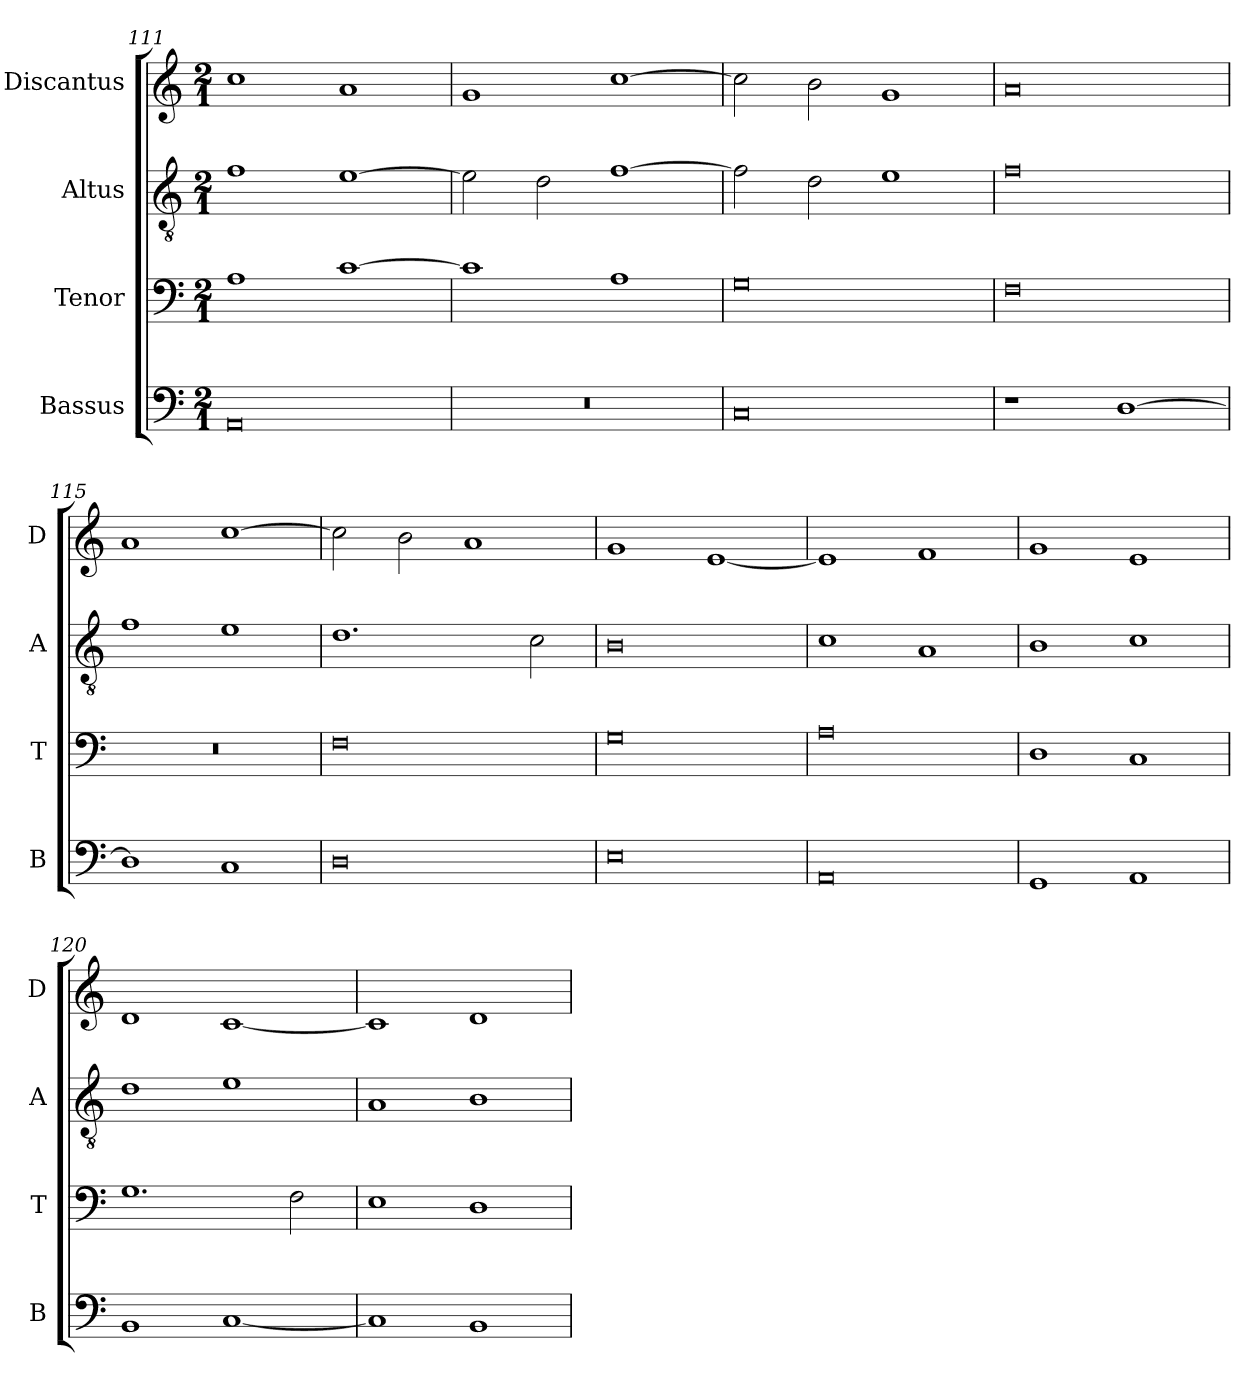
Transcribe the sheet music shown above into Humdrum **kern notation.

**kern	**kern	**kern	**kern
*part4	*part3	*part2	*part1
*staff4	*staff3	*staff2	*staff1
*I"Bassus	*I"Tenor	*I"Altus	*I"Discantus
*I'B	*I'T	*I'A	*I'D
*clefF4	*clefF4	*clefGv2	*clefG2
*k[]	*k[]	*k[]	*k[]
*M2/1	*M2/1	*M2/1	*M2/1
=111	=111	=111	=111
0AA	1A	1f	1cc
.	[1c	[1e	1a
=112	=112	=112	=112
0r	1c]	2e\]	1g
.	.	2d\	.
.	1A	[1f	[1cc
=113	=113	=113	=113
0C	0G	2f\]	2cc\]
.	.	2d\	2b\
.	.	1e	1g
=114	=114	=114	=114
1r	0F	0f	0a
[1D	.	.	.
=115	=115	=115	=115
1D]	0r	1f	1a
1C	.	1e	[1cc
=116	=116	=116	=116
0D	0F	1.d	2cc\]
.	.	.	2b\
.	.	.	1a
.	.	2c\	.
=117	=117	=117	=117
0E	0G	0B	1g
.	.	.	[1e
=118	=118	=118	=118
0AA	0A	1c	1e]
.	.	1A	1f
=119	=119	=119	=119
1GG	1D	1B	1g
1AA	1C	1c	1e
=120	=120	=120	=120
1BB	1.G	1d	1d
[1C	.	1e	[1c
.	2F\	.	.
=121	=121	=121	=121
1C]	1E	1A	1c]
1BB	1D	1B	1d
=	=	=	=
*-	*-	*-	*-
